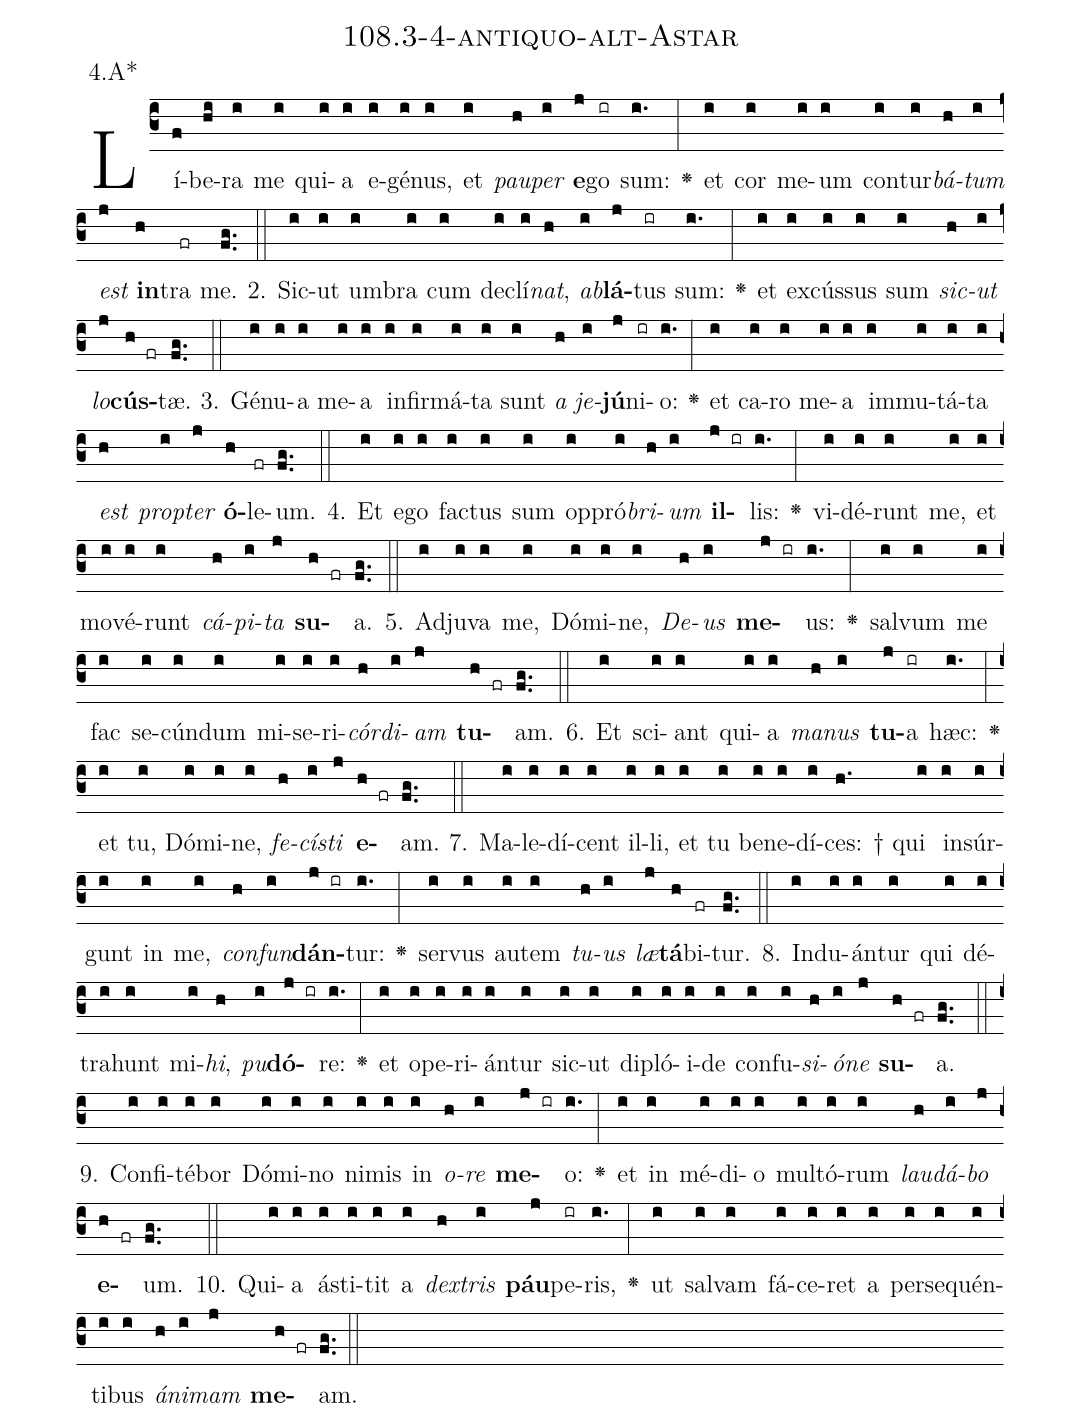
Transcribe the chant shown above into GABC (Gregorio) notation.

name: 108.3-4-antiquo-alt-Astar;
annotation: 4.A*;
%%
(c3)Lí(f)be(hi)ra(i) me(i) qui(i)a(i) e(i)gé(i)nus,(i) et(i) <i>pau</i>(h)<i>per</i>(i) <b>e</b>(j)go(ir) sum:(i.) <v>\greheightstar</v>(:) et(i) cor(i) me(i)um(i) con(i)tur(i)<i>bá</i>(h)<i>tum</i>(i) <i>est</i>(j) <b>in</b>(h)tra(fr) me.(fg..) (::)
2. Sic(i)ut(i) um(i)bra(i) cum(i) de(i)clí(i)<i>nat</i>,(h) <i>ab</i>(i)<b>lá</b>(j)tus(ir) sum:(i.) <v>\greheightstar</v>(:) et(i) ex(i)cús(i)sus(i) sum(i) <i>sic</i>(h)<i>ut</i>(i) <i>lo</i>(j)<b>cús</b>(h fr)tæ.(fg..) (::)
3. Gé(i)nu(i)a(i) me(i)a(i) in(i)fir(i)má(i)ta(i) sunt(i) <i>a</i>(h) <i>je</i>(i)<b>jú</b>(j)ni(ir)o:(i.) <v>\greheightstar</v>(:) et(i) ca(i)ro(i) me(i)a(i) im(i)mu(i)tá(i)ta(i) <i>est</i>(h) <i>prop</i>(i)<i>ter</i>(j) <b>ó</b>(h)le(fr)um.(fg..) (::)
4. Et(i) e(i)go(i) fac(i)tus(i) sum(i) op(i)pró(i)<i>bri</i>(h)<i>um</i>(i) <b>il</b>(j ir)lis:(i.) <v>\greheightstar</v>(:) vi(i)dé(i)runt(i) me,(i) et(i) mo(i)vé(i)runt(i) <i>cá</i>(h)<i>pi</i>(i)<i>ta</i>(j) <b>su</b>(h fr)a.(fg..) (::)
5. Ad(i)ju(i)va(i) me,(i) Dó(i)mi(i)ne,(i) <i>De</i>(h)<i>us</i>(i) <b>me</b>(j ir)us:(i.) <v>\greheightstar</v>(:) sal(i)vum(i) me(i) fac(i) se(i)cún(i)dum(i) mi(i)se(i)ri(i)<i>cór</i>(h)<i>di</i>(i)<i>am</i>(j) <b>tu</b>(h fr)am.(fg..) (::)
6. Et(i) sci(i)ant(i) qui(i)a(i) <i>ma</i>(h)<i>nus</i>(i) <b>tu</b>(j)a(ir) hæc:(i.) <v>\greheightstar</v>(:) et(i) tu,(i) Dó(i)mi(i)ne,(i) <i>fe</i>(h)<i>cís</i>(i)<i>ti</i>(j) <b>e</b>(h fr)am.(fg..) (::)
7. Ma(i)le(i)dí(i)cent(i) il(i)li,(i) et(i) tu(i) be(i)ne(i)dí(i)ces: †(h.) qui(i) in(i)súr(i)gunt(i) in(i) me,(i) <i>con</i>(h)<i>fun</i>(i)<b>dán</b>(j ir)tur:(i.) <v>\greheightstar</v>(:) ser(i)vus(i) au(i)tem(i) <i>tu</i>(h)<i>us</i>(i) <i>læ</i>(j)<b>tá</b>(h)bi(fr)tur.(fg..) (::)
8. Ind(i)u(i)án(i)tur(i) qui(i) dé(i)tra(i)hunt(i) mi(i)<i>hi</i>,(h) <i>pu</i>(i)<b>dó</b>(j ir)re:(i.) <v>\greheightstar</v>(:) et(i) o(i)pe(i)ri(i)án(i)tur(i) sic(i)ut(i) di(i)pló(i)i(i)de(i) con(i)fu(i)<i>si</i>(h)<i>ó</i>(i)<i>ne</i>(j) <b>su</b>(h fr)a.(fg..) (::)
9. Con(i)fi(i)té(i)bor(i) Dó(i)mi(i)no(i) ni(i)mis(i) in(i) <i>o</i>(h)<i>re</i>(i) <b>me</b>(j ir)o:(i.) <v>\greheightstar</v>(:) et(i) in(i) mé(i)di(i)o(i) mul(i)tó(i)rum(i) <i>lau</i>(h)<i>dá</i>(i)<i>bo</i>(j) <b>e</b>(h fr)um.(fg..) (::)
10. Qui(i)a(i) á(i)sti(i)tit(i) a(i) <i>dex</i>(h)<i>tris</i>(i) <b>páu</b>(j)pe(ir)ris,(i.) <v>\greheightstar</v>(:) ut(i) sal(i)vam(i) fá(i)ce(i)ret(i) a(i) per(i)se(i)quén(i)ti(i)bus(i) <i>á</i>(h)<i>ni</i>(i)<i>mam</i>(j) <b>me</b>(h fr)am.(fg..) (::)
